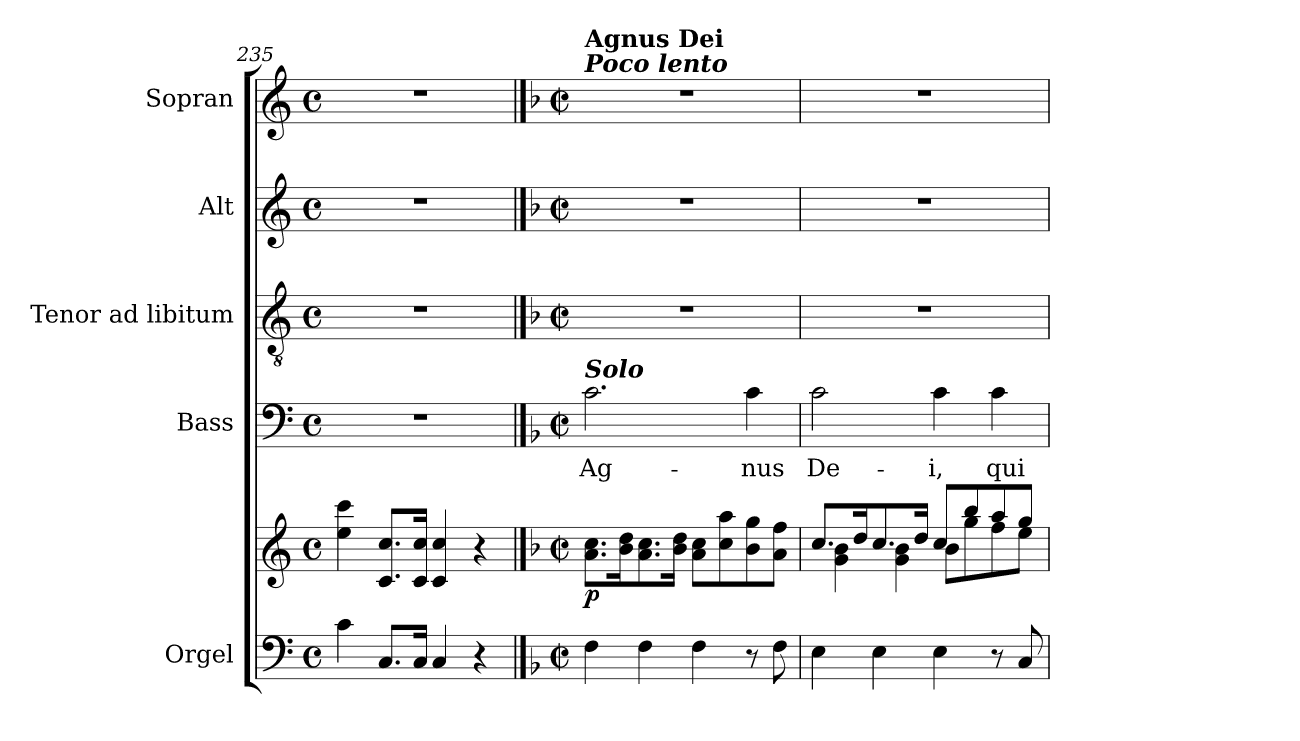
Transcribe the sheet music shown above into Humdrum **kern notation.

**kern	**kern	**dynam	**kern	**text	**kern	**kern	**kern
*part5	*part5	*part5	*part4	*part4	*part3	*part2	*part1
*staff6	*staff5	*staff5/6	*staff4	*staff4	*staff3	*staff2	*staff1
*I"Orgel	*	*	*I"Bass	*	*I"Tenor ad libitum	*I"Alt	*I"Sopran
*I'Org.	*	*	*I'B.	*	*I'T.	*I'A.	*I'S.
*clefF4	*clefG2	*	*clefF4	*	*clefGv2	*clefG2	*clefG2
*k[]	*k[]	*	*k[]	*	*k[]	*k[]	*k[]
*C:	*C:	*	*C:	*	*C:	*C:	*C:
*M4/4	*M4/4	*	*M4/4	*	*M4/4	*M4/4	*M4/4
*met(c)	*met(c)	*	*met(c)	*	*met(c)	*met(c)	*met(c)
=235	=235	=235	=235	=235	=235	=235	=235
4c\	4ee\ 4ccc\	.	1r	.	1r	1r	1r
8.C/L	8.c/ 8.cc/L	.	.	.	.	.	.
16C/Jk	16c/ 16cc/Jk	.	.	.	.	.	.
4C/	4c/ 4cc/	.	.	.	.	.	.
4r	4r	.	.	.	.	.	.
!!LO:PB:g=z
==236	==236	==236	==236	==236	==236	==236	==236
*k[b-]	*k[b-]	*	*k[b-]	*	*k[b-]	*k[b-]	*k[b-]
*F:	*F:	*	*F:	*	*F:	*F:	*F:
*M2/2	*M2/2	*	*M2/2	*	*M2/2	*M2/2	*M2/2
*met(c|)	*met(c|)	*	*met(c|)	*	*met(c|)	*met(c|)	*met(c|)
!	!	!	!	!	!	!	!LO:TX:a:Bi:t=Poco lento
!	!	!	!	!	!	!	!LO:TX:a:B:t=Agnus Dei
!	!	!	!LO:TX:a:Bi:t=Solo	!	!	!	!
!	!	!LO:DY:b	!	!LO:LY:b	!	!	!
4F\	8.a\ 8.cc\L	p	2.c\	Ag-	1r	1r	1r
.	16b-\ 16dd\k	.	.	.	.	.	.
4F\	8.a\ 8.cc\	.	.	.	.	.	.
.	16b-\ 16dd\Jk	.	.	.	.	.	.
4F\	8a\ 8cc\L	.	.	.	.	.	.
.	8cc\ 8aa\	.	.	.	.	.	.
!	!	!	!	!LO:LY:b	!	!	!
8r	8b-\ 8gg\	.	4c\	-nus	.	.	.
8F\	8a\ 8ff\J	.	.	.	.	.	.
=237	=237	=237	=237	=237	=237	=237	=237
*	*^	*	*	*	*	*	*
!	!	!	!	!	!LO:LY:b	!	!	!
4E\	8.cc/L	4g\ 4b-\	.	2c\	De-	1r	1r	1r
.	16dd/k	.	.	.	.	.	.	.
4E\	8.cc/	4g\ 4b-\	.	.	.	.	.	.
.	16dd/Jk	.	.	.	.	.	.	.
!	!	!	!	!	!LO:LY:b	!	!	!
4E\	8cc/L	8b-\L	.	4c\	-i,	.	.	.
.	8bb-/	8gg\	.	.	.	.	.	.
!	!	!	!	!	!LO:LY:b	!	!	!
8r	8aa/	8ff\	.	4c\	qui	.	.	.
8C/	8gg/J	8ee\J	.	.	.	.	.	.
*	*v	*v	*	*	*	*	*	*
=	=	=	=	=	=	=	=
*-	*-	*-	*-	*-	*-	*-	*-
